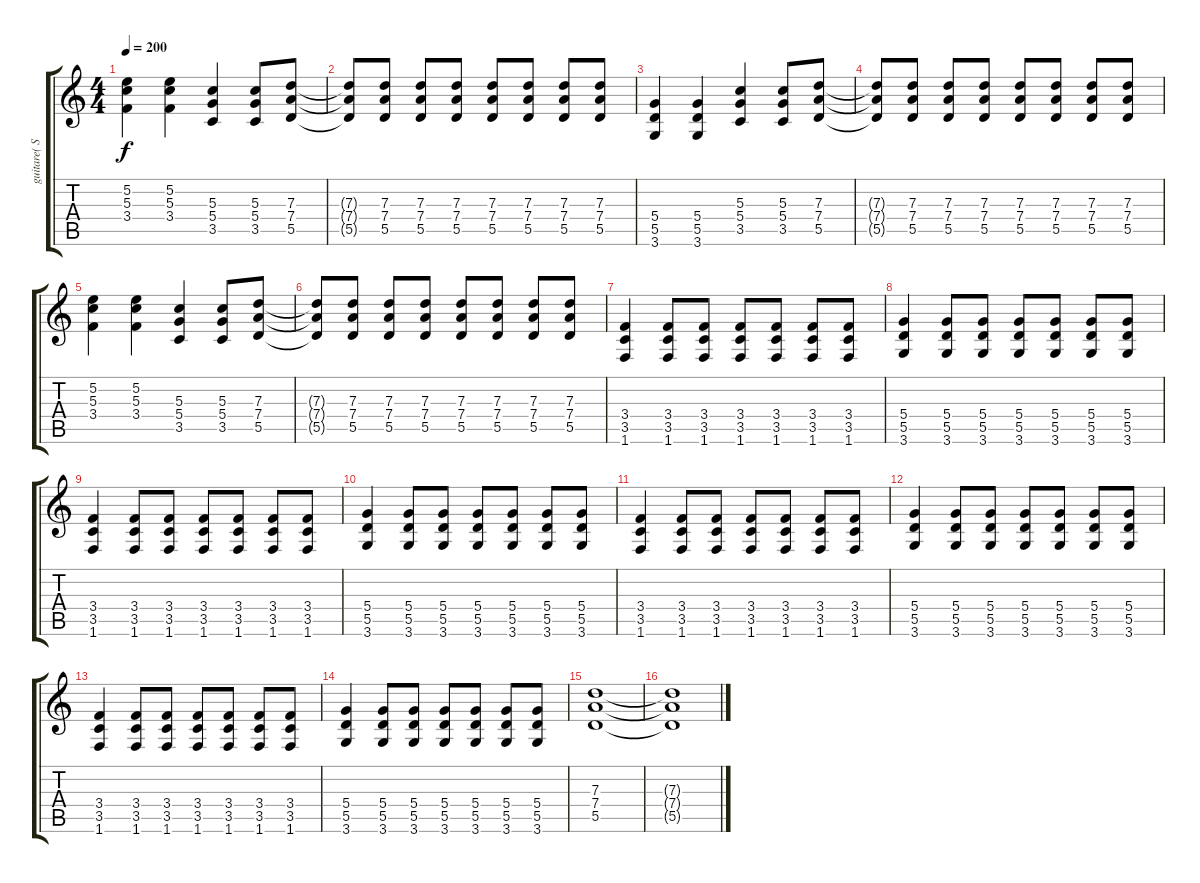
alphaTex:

\track ("guitare( Shaw Smash )" "guitare( S") {instrument distortionguitar}
\staff {score tabs}
\tuning (E4 B3 G3 D3 A2 E2) {hide}
\ts (4 4)
\tempo 200
\clef g2
\ks c
(5.2 5.3 3.4).4{dy f} (5.2 5.3 3.4).4 (5.3 5.4 3.5).4 (5.3 5.4 3.5).8 (7.3 7.4 5.5).8 |
(7.3{t} 7.4{t} 5.5{t}).8 (7.3 7.4 5.5).8 (7.3 7.4 5.5).8 (7.3 7.4 5.5).8 (7.3 7.4 5.5).8 (7.3 7.4 5.5).8 (7.3 7.4 5.5).8 (7.3 7.4 5.5).8 |
(5.4 5.5 3.6).4 (5.4 5.5 3.6).4 (5.3 5.4 3.5).4 (5.3 5.4 3.5).8 (7.3 7.4 5.5).8 |
(7.3{t} 7.4{t} 5.5{t}).8 (7.3 7.4 5.5).8 (7.3 7.4 5.5).8 (7.3 7.4 5.5).8 (7.3 7.4 5.5).8 (7.3 7.4 5.5).8 (7.3 7.4 5.5).8 (7.3 7.4 5.5).8 |
(5.2 5.3 3.4).4 (5.2 5.3 3.4).4 (5.3 5.4 3.5).4 (5.3 5.4 3.5).8 (7.3 7.4 5.5).8 |
(7.3{t} 7.4{t} 5.5{t}).8 (7.3 7.4 5.5).8 (7.3 7.4 5.5).8 (7.3 7.4 5.5).8 (7.3 7.4 5.5).8 (7.3 7.4 5.5).8 (7.3 7.4 5.5).8 (7.3 7.4 5.5).8 |
(3.4 3.5 1.6).4 (3.4 3.5 1.6).8 (3.4 3.5 1.6).8 (3.4 3.5 1.6).8 (3.4 3.5 1.6).8 (3.4 3.5 1.6).8 (3.4 3.5 1.6).8 |
(5.4 5.5 3.6).4 (5.4 5.5 3.6).8 (5.4 5.5 3.6).8 (5.4 5.5 3.6).8 (5.4 5.5 3.6).8 (5.4 5.5 3.6).8 (5.4 5.5 3.6).8 |
(3.4 3.5 1.6).4 (3.4 3.5 1.6).8 (3.4 3.5 1.6).8 (3.4 3.5 1.6).8 (3.4 3.5 1.6).8 (3.4 3.5 1.6).8 (3.4 3.5 1.6).8 |
(5.4 5.5 3.6).4 (5.4 5.5 3.6).8 (5.4 5.5 3.6).8 (5.4 5.5 3.6).8 (5.4 5.5 3.6).8 (5.4 5.5 3.6).8 (5.4 5.5 3.6).8 |
(3.4 3.5 1.6).4 (3.4 3.5 1.6).8 (3.4 3.5 1.6).8 (3.4 3.5 1.6).8 (3.4 3.5 1.6).8 (3.4 3.5 1.6).8 (3.4 3.5 1.6).8 |
(5.4 5.5 3.6).4 (5.4 5.5 3.6).8 (5.4 5.5 3.6).8 (5.4 5.5 3.6).8 (5.4 5.5 3.6).8 (5.4 5.5 3.6).8 (5.4 5.5 3.6).8 |
(3.4 3.5 1.6).4 (3.4 3.5 1.6).8 (3.4 3.5 1.6).8 (3.4 3.5 1.6).8 (3.4 3.5 1.6).8 (3.4 3.5 1.6).8 (3.4 3.5 1.6).8 |
(5.4 5.5 3.6).4 (5.4 5.5 3.6).8 (5.4 5.5 3.6).8 (5.4 5.5 3.6).8 (5.4 5.5 3.6).8 (5.4 5.5 3.6).8 (5.4 5.5 3.6).8 |
(7.3 7.4 5.5).1 |
(7.3{t} 7.4{t} 5.5{t}).1
